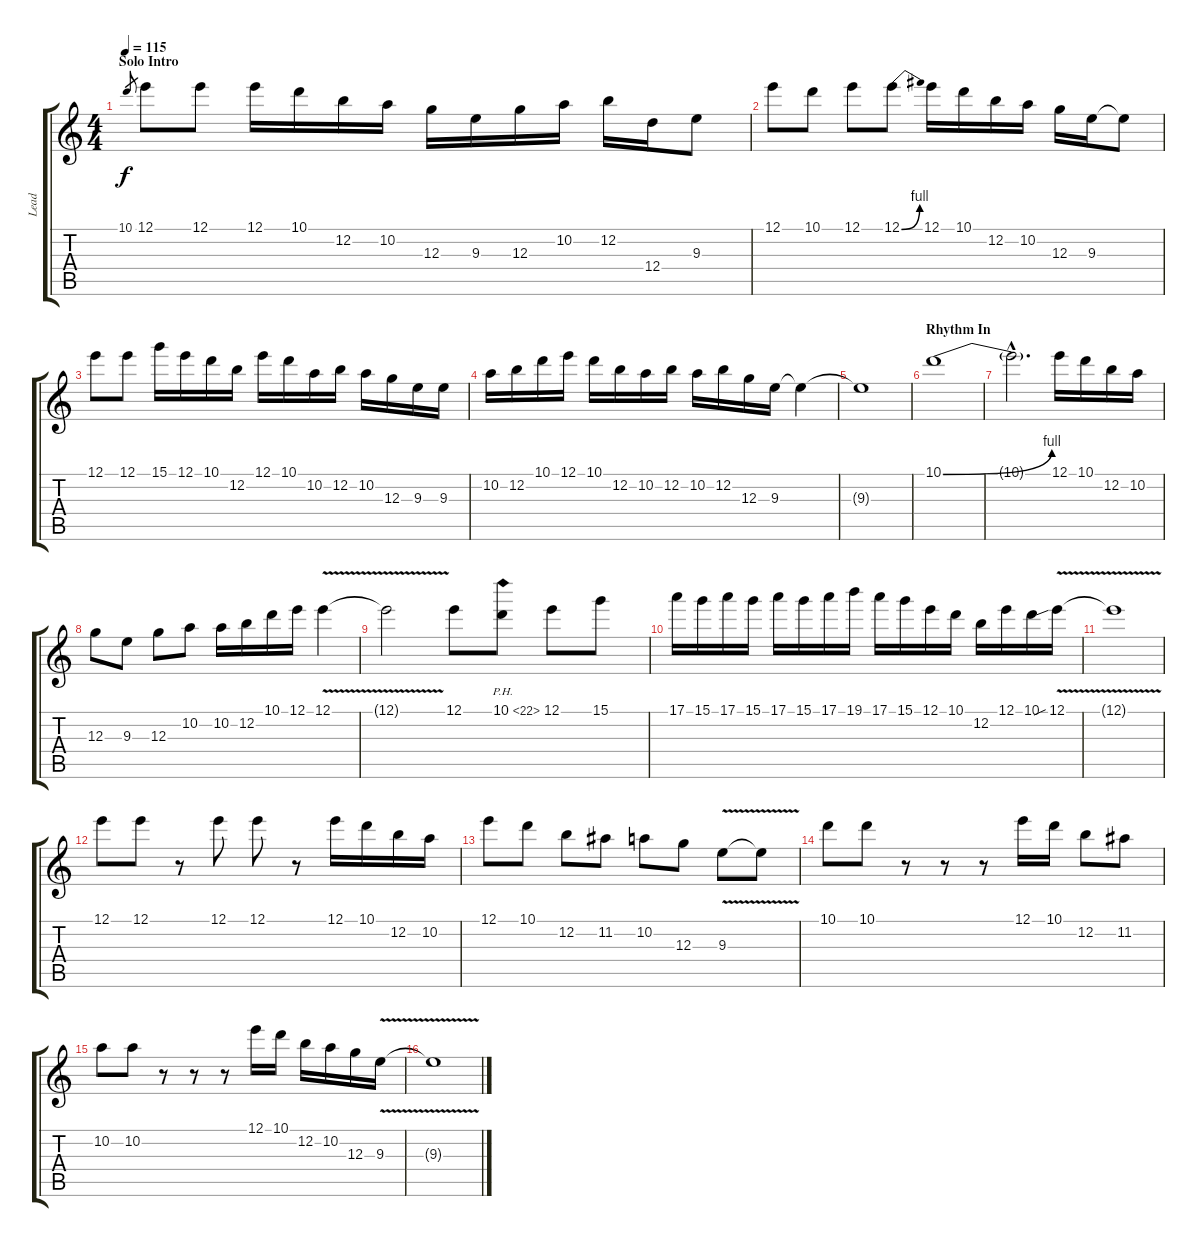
\track ("Lead" "Lead") {instrument overdrivenguitar}
\staff {score tabs}
\tuning (E4 B3 G3 D3 A2 E2) {hide}
\ts (4 4)
\section ("" "Solo Intro")
\tempo 115
\clef g2
\ks c
10.1.8{gr dy f instrument overdrivenguitar} 12.1.8 12.1.8 12.1.16 10.1.16 12.2.16 10.2.16 12.3.16 9.3.16 12.3.16 10.2.16 12.2.16 12.4.16 9.3.8 |
12.1.8 10.1.8 12.1.8 12.1{be (bend 0 0 60 4)}.8 12.1.16 10.1.16 12.2.16 10.2.16 12.3.16 9.3.16 9.3{t}.8 |
12.1.8 12.1.8 15.1.16 12.1.16 10.1.16 12.2.16 12.1.16 10.1.16 10.2.16 12.2.16 10.2.16 12.3.16 9.3.16 9.3.16 |
10.2.16 12.2.16 10.1.16 12.1.16 10.1.16 12.2.16 10.2.16 12.2.16 10.2.16 12.2.16 12.3.16 9.3.16 9.3{t}.4 |
9.3{t}.1 |
\section ("" "Rhythm In")
10.1{be (bend 0 0 60 4)}.1 |
10.1{hac t}.2{d} 12.1.16 10.1.16 12.2.16 10.2.16 |
12.3.8 9.3.8 12.3.8 10.2.8 10.2.16 12.2.16 10.1.16 12.1.16 12.1{v}.4 |
12.1{t}.2 12.1.8 10.1{ph 12}.8 12.1.8 15.1.8 |
17.1.16 15.1.16 17.1.16 15.1.16 17.1.16 15.1.16 17.1.16 19.1.16 17.1.16 15.1.16 12.1.16 10.1.16 12.2.16 12.1.16 10.1.16 12.1{v sib}.16 |
12.1{t}.1 |
12.1.8 12.1.8 r.8 12.1.8 12.1.8 r.8 12.1.16 10.1.16 12.2.16 10.2.16 |
12.1.8 10.1.8 12.2.8 11.2.8 10.2.8 12.3.8 9.3{v}.8 9.3{t}.8 |
10.1.8 10.1.8 r.8 r.8 r.8 12.1.16 10.1.16 12.2.8 11.2.8 |
10.2.8 10.2.8 r.8 r.8 r.8 12.1.16 10.1.16 12.2.16 10.2.16 12.3.16 9.3{v}.16 |
9.3{t}.1
